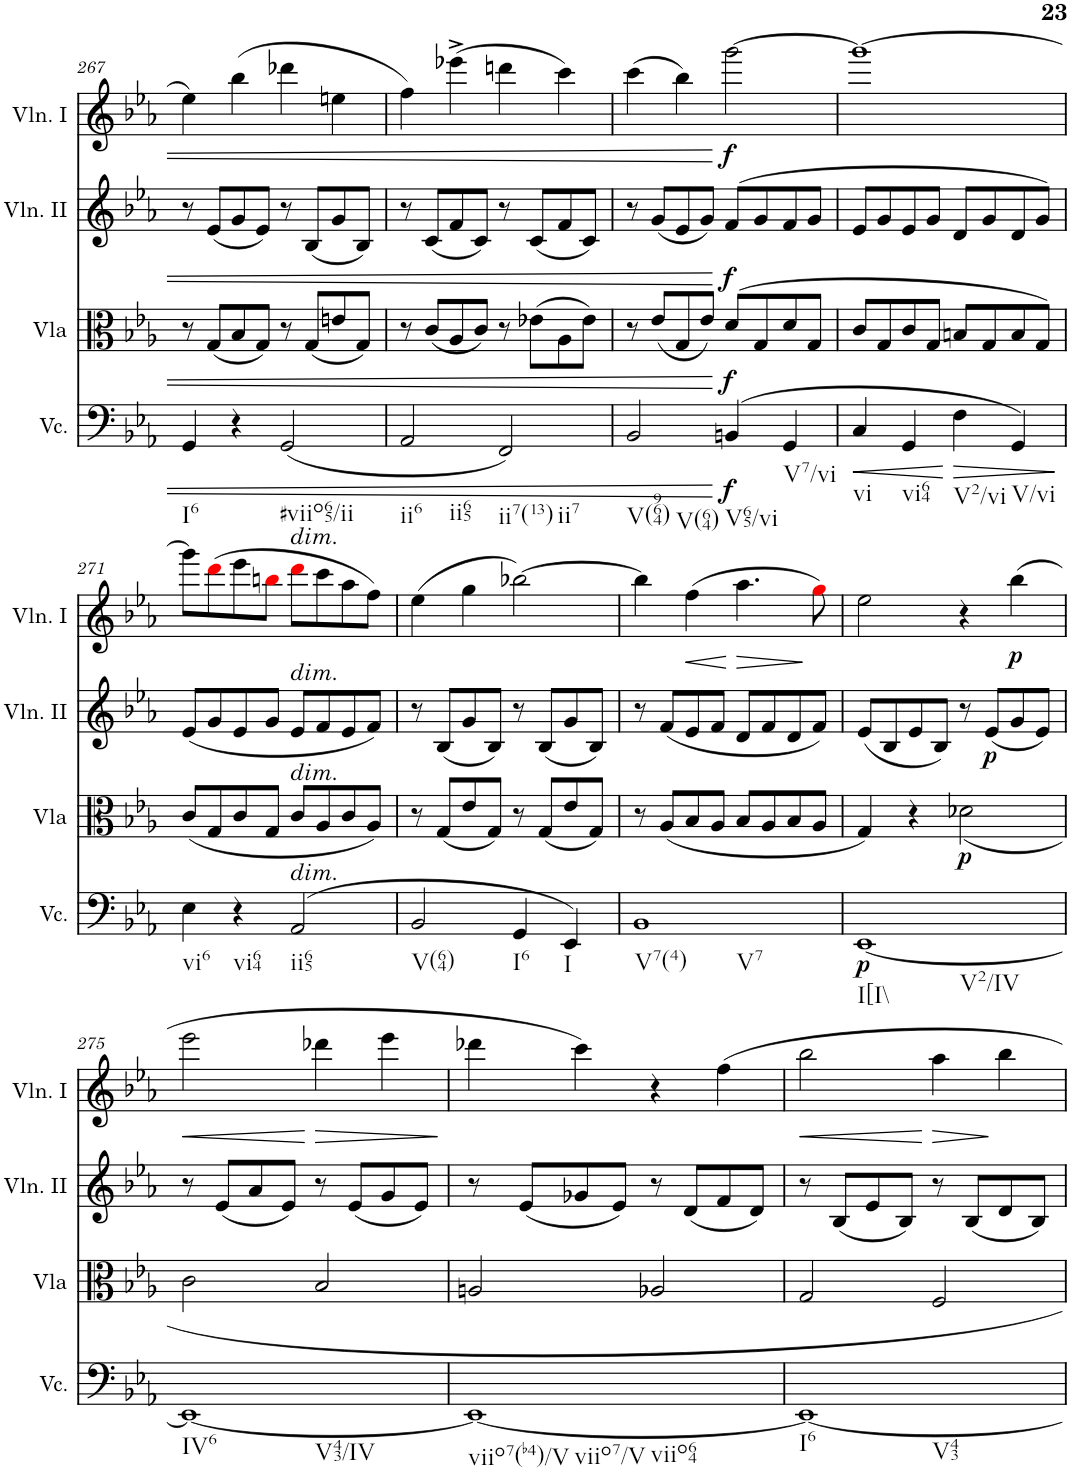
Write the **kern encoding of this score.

**kern	**dynam	**kern	**dynam	**kern	**dynam	**kern	**dynam
*part4	*part4	*part3	*part3	*part2	*part2	*part1	*part1
*staff4	*staff4	*staff3	*staff3	*staff2	*staff2	*staff1	*staff1
*I"Violoncello	*	*I"Viola	*	*I"Violino II	*	*I"Violino I	*
*I'Vc.	*	*I'Vla	*	*I'Vln. II	*	*I'Vln. I	*
!!LO:PB:g=z
*clefF4	*	*clefC3	*	*clefG2	*	*clefG2	*
*k[b-e-a-]	*	*k[b-e-a-]	*	*k[b-e-a-]	*	*k[b-e-a-]	*
*M4/4	*	*M4/4	*	*M4/4	*	*M4/4	*
*met(c)	*	*met(c)	*	*met(c)	*	*met(c)	*
=267	=267	=267	=267	=267	=267	=267	=267
!LO:TX:b:t=I6	!	!	!	!	!	!	!
4GG/	.	8r	.	8r	.	4ee-\	.
.	.	(<8G/L	.	(<8e-/L	.	.	.
4r	.	8B-/	.	8g/	.	(>4bb-\	.
.	.	8G/J)	.	8e-/J)	.	.	.
!LO:TX:b:t=#viio65/ii	!	!	!	!	!	!	!
(<2GG/	.	8r	.	8r	.	4ddd-X\	.
.	.	(<8G/L	.	(<8B-/L	.	.	.
.	.	8en/	.	8g/	.	4een\	.
.	.	8G/J)	.	8B-/J)	.	.	.
=268	=268	=268	=268	=268	=268	=268	=268
!LO:TX:b:t=ii6	!	!	!	!	!	!	!
!LO:TX:b:t=ii65	!	!	!	!	!	!	!
2AA-/	.	8r	.	8r	.	4ff\)	.
.	.	(<8c/L	.	(<8c/L	.	.	.
.	.	8A-/	.	8f/	.	(>4eee-X^\	.
.	.	8c/J)	.	8c/J)	.	.	.
!LO:TX:b:t=ii7(13)	!	!	!	!	!	!	!
!LO:TX:b:t=ii7	!	!	!	!	!	!	!
2FF/)	.	8r	.	8r	.	4dddn\	.
.	.	(>8e-X\L	.	(<8c/L	.	.	.
.	.	8A-\	.	8f/	.	4ccc\)	.
.	.	8e-\J)	.	8c/J)	.	.	.
=269	=269	=269	=269	=269	=269	=269	=269
!LO:TX:b:t=V(964)	!	!	!	!	!	!	!
!LO:TX:b:t=V(64)	!	!	!	!	!	!	!
2BB-/	.	8r	.	8r	.	(>4ccc\	.
.	.	(<8e-/L	.	(<8g/L	.	.	.
.	.	8G/	.	8e-/	.	4bb-\)	.
.	.	8e-/J)	.	8g/J)	.	.	.
!LO:TX:b:t=V65/vi	!	!	!	!	!	!	!
!	!LO:DY:b	!	!LO:DY:b	!	!LO:DY:b	!	!LO:DY:b
(>4BBn/	f	(>8d/L	f	(>8f/L	f	[2ggg\	f
.	.	8G/	.	8g/	.	.	.
!LO:TX:b:t=V7/vi	!	!	!	!	!	!	!
4GG/	.	8d/	.	8f/	.	.	.
.	.	8G/J	.	8g/J	.	.	.
=270	=270	=270	=270	=270	=270	=270	=270
!LO:TX:b:t=vi	!	!	!	!	!	!	!
!	!LO:HP:b	!	!	!	!	!	!
4C/	<	8c/L	.	8e-/L	.	1ggg_	.
.	.	8G/	.	8g/	.	.	.
!LO:TX:b:t=vi64	!	!	!	!	!	!	!
4GG/	.	8c/	.	8e-/	.	.	.
.	.	8G/J	.	8g/J	.	.	.
!LO:TX:b:t=V2/vi	!	!	!	!	!	!	!
!	!LO:HP:n=1:b	!	!	!	!	!	!
4F\	[ >	8Bn/L	.	8d/L	.	.	.
.	.	8G/	.	8g/	.	.	.
!LO:TX:b:t=V/vi	!	!	!	!	!	!	!
4GG/)	.	8B/	.	8d/	.	.	.
.	.	8G/J)	.	8g/J)	.	.	.
.	]	.	.	.	.	.	.
!!LO:LB:g=z
=271	=271	=271	=271	=271	=271	=271	=271
!LO:TX:b:t=vi6	!	!	!	!	!	!	!
4E-\	.	(<8c/L	.	(<8e-/L	.	8ggg\L]	.
.	.	8G/	.	8g/	.	(>8dddi\	.
!LO:TX:b:t=vi64	!	!	!	!	!	!	!
4r	.	8c/	.	8e-/	.	8eee-\	.
.	.	8G/J	.	8g/J	.	8bbni\J	.
!	!	!	!	!	!	!LO:TX:a:i:t=dim.	!
!	!	!	!	!LO:TX:a:i:t=dim.	!	!	!
!	!	!LO:TX:a:i:t=dim.	!	!	!	!	!
!LO:TX:a:i:t=dim.	!	!	!	!	!	!	!
!LO:TX:b:t=ii65	!	!	!	!	!	!	!
(>2AA-/	.	8c/L	.	8e-/L	.	8dddi\L	.
.	.	8A-/	.	8f/	.	8ccc\	.
.	.	8c/	.	8e-/	.	8aa-\	.
.	.	8A-/J)	.	8f/J)	.	8ff\J)	.
=272	=272	=272	=272	=272	=272	=272	=272
!LO:TX:b:t=V(64)	!	!	!	!	!	!	!
2BB-/	.	8r	.	8r	.	(>4ee-\	.
.	.	(<8G/L	.	(<8B-/L	.	.	.
.	.	8e-/	.	8g/	.	4gg\	.
.	.	8G/J)	.	8B-/J)	.	.	.
!LO:TX:b:t=I6	!	!	!	!	!	!	!
4GG/	.	8r	.	8r	.	[2bb-X\)	.
.	.	(<8G/L	.	(<8B-/L	.	.	.
!LO:TX:b:t=I	!	!	!	!	!	!	!
4EE-/)	.	8e-/	.	8g/	.	.	.
.	.	8G/J)	.	8B-/J)	.	.	.
=273	=273	=273	=273	=273	=273	=273	=273
!LO:TX:b:t=V7(4)	!	!	!	!	!	!	!
!LO:TX:b:t=V7	!	!	!	!	!	!	!
1BB-	.	8r	.	8r	.	4bb-\]	.
.	.	(<8A-/L	.	(<8f/L	.	.	.
!	!	!	!	!	!	!	!LO:HP:b
.	.	8B-/	.	8e-/	.	(>4ff\	<
.	.	8A-/J	.	8f/J	.	.	.
!	!	!	!	!	!	!	!LO:HP:n=1:b
.	.	8B-/L	.	8d/L	.	4.aa-\	[ >
.	.	8A-/	.	8f/	.	.	.
.	.	8B-/	.	8d/	.	.	.
.	.	8A-/J	.	8f/J)	.	8ggi\)	]
=274	=274	=274	=274	=274	=274	=274	=274
!LO:TX:b:t=I[I\\	!	!	!	!	!	!	!
!LO:TX:b:t=V2/IV	!	!	!	!	!	!	!
!	!LO:DY:b	!	!	!	!	!	!
[1EE-	p	4G/)	.	(<8e-/L	.	2ee-\	.
.	.	.	.	8B-/	.	.	.
.	.	4r	.	8e-/	.	.	.
.	.	.	.	8B-/J)	.	.	.
!	!	!	!LO:DY:b	!	!	!	!
.	.	2d-X\	p	8r	.	4r	.
!	!	!	!	!	!LO:DY:b	!	!
.	.	.	.	(<8e-/L	p	.	.
!	!	!	!	!	!	!	!LO:DY:b
.	.	.	.	8g/	.	(>4bb-\	p
.	.	.	.	8e-/J)	.	.	.
!!LO:LB:g=z
=275	=275	=275	=275	=275	=275	=275	=275
!LO:TX:b:t=IV6	!	!	!	!	!	!	!
!LO:TX:b:t=V43/IV	!	!	!	!	!	!	!
!	!	!	!	!	!	!	!LO:HP:b
1EE-_	.	2c\	.	8r	.	2eee-\	<
.	.	.	.	(<8e-/L	.	.	.
.	.	.	.	8a-/	.	.	.
.	.	.	.	8e-/J)	.	.	.
!	!	!	!	!	!	!	!LO:HP:n=1:b
.	.	2B-/	.	8r	.	4ddd-X\	[ >
.	.	.	.	(<8e-/L	.	.	.
.	.	.	.	8g/	.	4eee-\	.
.	.	.	.	8e-/J)	.	.	.
.	.	.	.	.	.	.	]
=276	=276	=276	=276	=276	=276	=276	=276
!LO:TX:b:t=viio7(b4)/V	!	!	!	!	!	!	!
!LO:TX:b:t=viio7/V	!	!	!	!	!	!	!
!LO:TX:b:t=viio64	!	!	!	!	!	!	!
1EE-_	.	2An/	.	8r	.	4ddd-X\	.
.	.	.	.	(<8e-/L	.	.	.
.	.	.	.	8g-X/	.	4ccc\)	.
.	.	.	.	8e-/J)	.	.	.
.	.	2A-X/	.	8r	.	4r	.
.	.	.	.	(<8d/L	.	.	.
.	.	.	.	8f/	.	4ff\	.
.	.	.	.	8d/J)	.	.	.
=277	=277	=277	=277	=277	=277	=277	=277
!LO:TX:b:t=I6	!	!	!	!	!	!	!
!LO:TX:b:t=V43	!	!	!	!	!	!	!
!	!	!	!	!	!	!	!LO:HP:b
1EE-_	.	2G/	.	8r	.	2bb-\	<
.	.	.	.	(<8B-/L	.	.	.
.	.	.	.	8e-/	.	.	.
.	.	.	.	8B-/J)	.	.	.
!	!	!	!	!	!	!	!LO:HP:n=1:b
.	.	2F/	.	8r	.	4aa-\	[ >
.	.	.	.	(<8B-/L	.	.	.
.	.	.	.	8d/	.	4bb-\	]
.	.	.	.	8B-/J)	.	.	.
=	=	=	=	=	=	=	=
*-	*-	*-	*-	*-	*-	*-	*-
